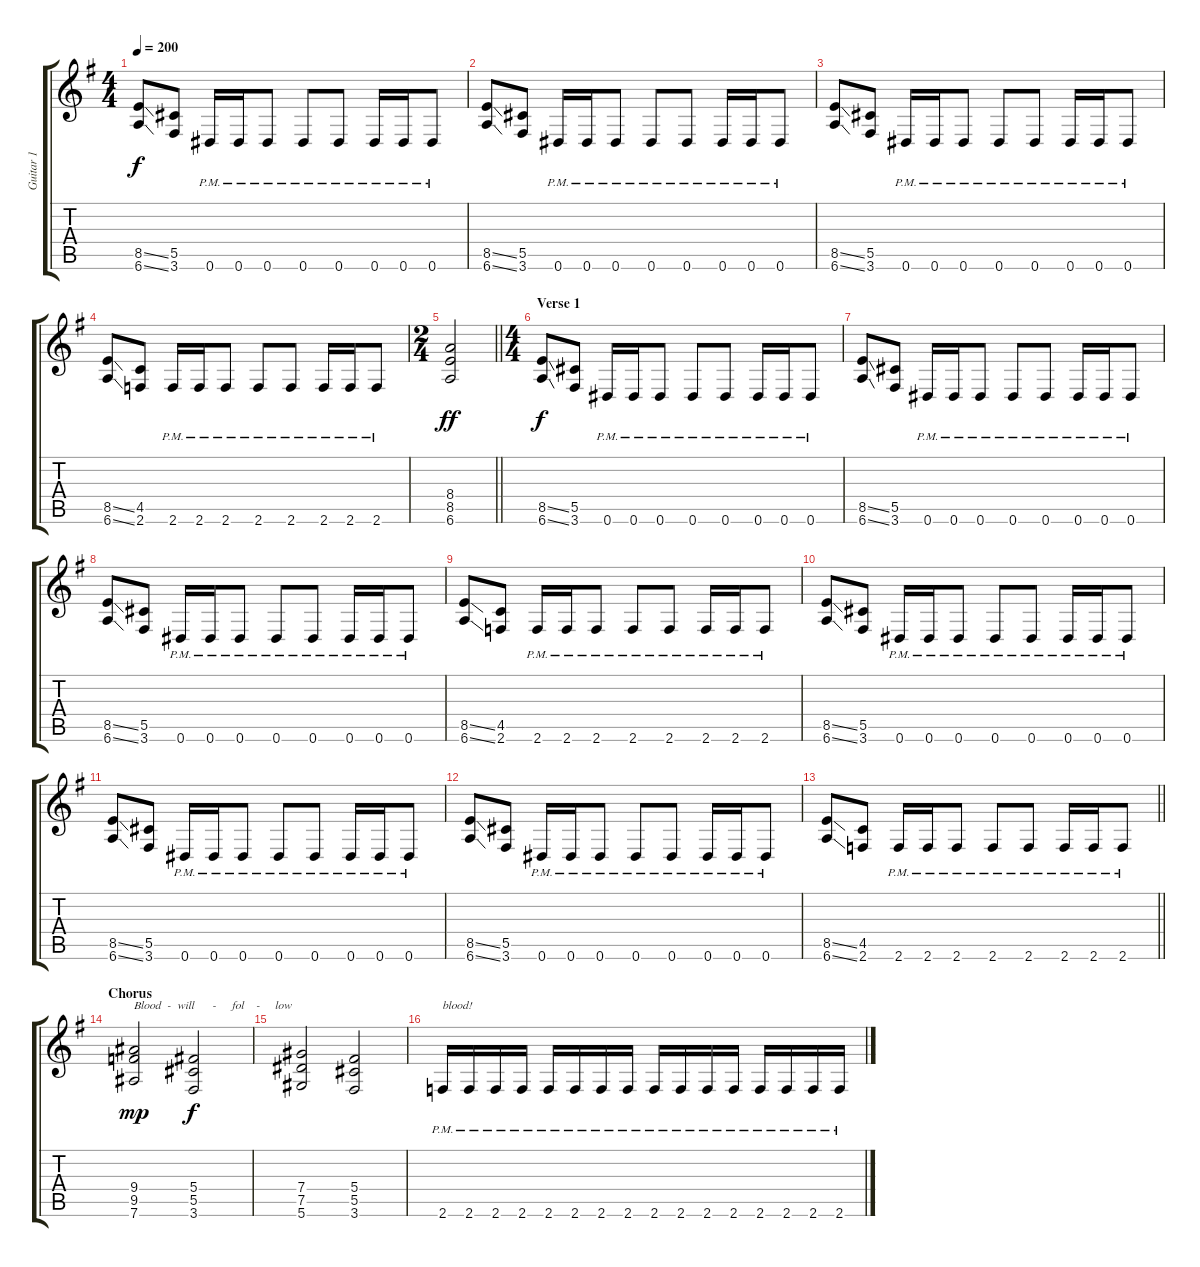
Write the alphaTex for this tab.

\track ("Guitar 1" "Guitar 1") {instrument distortionguitar}
\staff {score tabs}
\tuning (Eb4 Bb3 Gb3 Db3 Ab2 Eb2) {hide}
\ts (4 4)
\tempo 200
\clef g2
\ks eminor
(8.5{ss} 6.6{ss}).8{dy f} (5.5 3.6).8 0.6{pm}.16 0.6{pm}.16 0.6{pm}.8 0.6{pm}.8 0.6{pm}.8 0.6{pm}.16 0.6{pm}.16 0.6{pm}.8 |
(8.5{ss} 6.6{ss}).8 (5.5 3.6).8 0.6{pm}.16 0.6{pm}.16 0.6{pm}.8 0.6{pm}.8 0.6{pm}.8 0.6{pm}.16 0.6{pm}.16 0.6{pm}.8 |
(8.5{ss} 6.6{ss}).8 (5.5 3.6).8 0.6{pm}.16 0.6{pm}.16 0.6{pm}.8 0.6{pm}.8 0.6{pm}.8 0.6{pm}.16 0.6{pm}.16 0.6{pm}.8 |
(8.5{ss} 6.6{ss}).8 (4.5 2.6).8 2.6{pm}.16 2.6{pm}.16 2.6{pm}.8 2.6{pm}.8 2.6{pm}.8 2.6{pm}.16 2.6{pm}.16 2.6{pm}.8 |
\ts (2 4)
\barLineRight lightlight
(8.4 8.5 6.6).2{dy ff} |
\ts (4 4)
\section ("" "Verse 1")
(8.5{ss} 6.6{ss}).8{dy f} (5.5 3.6).8 0.6{pm}.16 0.6{pm}.16 0.6{pm}.8 0.6{pm}.8 0.6{pm}.8 0.6{pm}.16 0.6{pm}.16 0.6{pm}.8 |
(8.5{ss} 6.6{ss}).8 (5.5 3.6).8 0.6{pm}.16 0.6{pm}.16 0.6{pm}.8 0.6{pm}.8 0.6{pm}.8 0.6{pm}.16 0.6{pm}.16 0.6{pm}.8 |
(8.5{ss} 6.6{ss}).8 (5.5 3.6).8 0.6{pm}.16 0.6{pm}.16 0.6{pm}.8 0.6{pm}.8 0.6{pm}.8 0.6{pm}.16 0.6{pm}.16 0.6{pm}.8 |
(8.5{ss} 6.6{ss}).8 (4.5 2.6).8 2.6{pm}.16 2.6{pm}.16 2.6{pm}.8 2.6{pm}.8 2.6{pm}.8 2.6{pm}.16 2.6{pm}.16 2.6{pm}.8 |
(8.5{ss} 6.6{ss}).8 (5.5 3.6).8 0.6{pm}.16 0.6{pm}.16 0.6{pm}.8 0.6{pm}.8 0.6{pm}.8 0.6{pm}.16 0.6{pm}.16 0.6{pm}.8 |
(8.5{ss} 6.6{ss}).8 (5.5 3.6).8 0.6{pm}.16 0.6{pm}.16 0.6{pm}.8 0.6{pm}.8 0.6{pm}.8 0.6{pm}.16 0.6{pm}.16 0.6{pm}.8 |
(8.5{ss} 6.6{ss}).8 (5.5 3.6).8 0.6{pm}.16 0.6{pm}.16 0.6{pm}.8 0.6{pm}.8 0.6{pm}.8 0.6{pm}.16 0.6{pm}.16 0.6{pm}.8 |
\barLineRight lightlight
(8.5{ss} 6.6{ss}).8 (4.5 2.6).8 2.6{pm}.16 2.6{pm}.16 2.6{pm}.8 2.6{pm}.8 2.6{pm}.8 2.6{pm}.16 2.6{pm}.16 2.6{pm}.8 |
\section ("" "Chorus")
(9.4 9.5 7.6).2{txt "Blood  -  will      -     fol    -     low " dy mp} (5.4 5.5 3.6).2{dy f} |
(7.4 7.5 5.6).2 (5.4 5.5 3.6).2 |
2.6{pm}.16{txt "blood!"} 2.6{pm}.16 2.6{pm}.16 2.6{pm}.16 2.6{pm}.16 2.6{pm}.16 2.6{pm}.16 2.6{pm}.16 2.6{pm}.16 2.6{pm}.16 2.6{pm}.16 2.6{pm}.16 2.6{pm}.16 2.6{pm}.16 2.6{pm}.16 2.6{pm}.16
